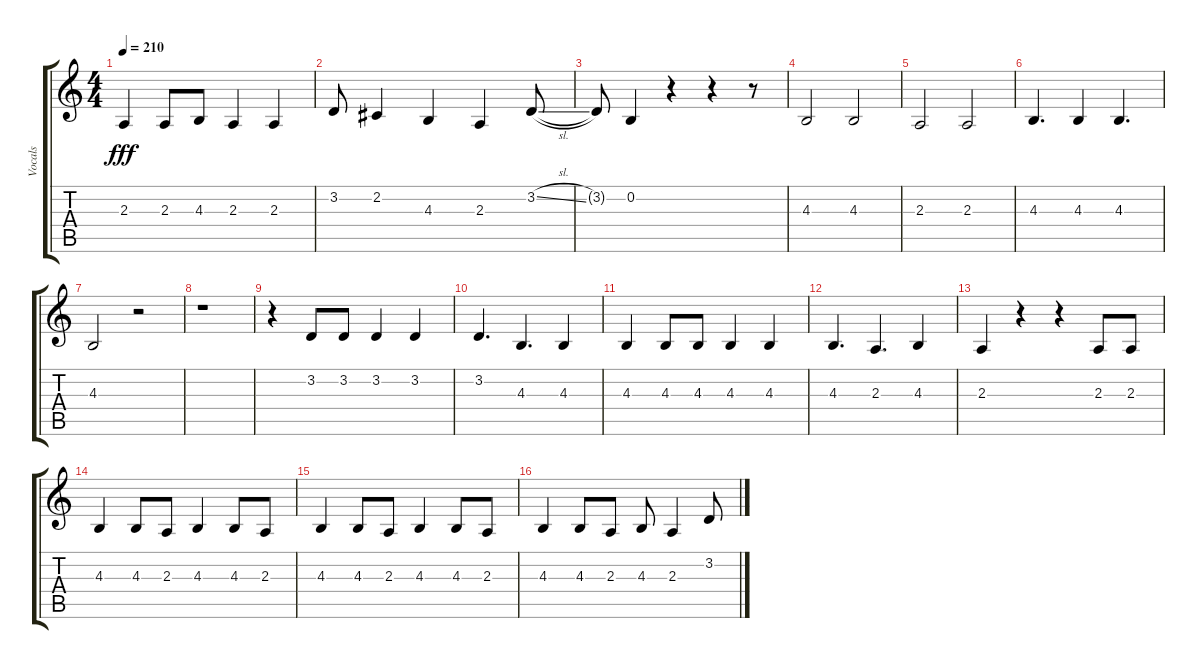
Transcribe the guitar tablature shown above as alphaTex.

\track ("Vocals" "Vocals") {instrument tenorsax}
\staff {score tabs}
\tuning (E4 B3 G3 D3 A2 E2) {hide}
\ts (4 4)
\tempo 210
\clef g2
\ks c
2.3.4{dy fff} 2.3.8 4.3.8 2.3.4 2.3.4 |
3.2.8 2.2.4 4.3.4 2.3.4 3.2{sl}.8 |
3.2{t}.8 0.2.4 r.4 r.4 r.8 |
4.3.2 4.3.2 |
2.3.2 2.3.2 |
4.3.4{d} 4.3.4 4.3.4{d} |
4.3.2 r.2 |
r.1 |
r.4 3.2.8 3.2.8 3.2.4 3.2.4 |
3.2.4{d} 4.3.4{d} 4.3.4 |
4.3.4 4.3.8 4.3.8 4.3.4 4.3.4 |
4.3.4{d} 2.3.4{d} 4.3.4 |
2.3.4 r.4 r.4 2.3.8 2.3.8 |
4.3.4 4.3.8 2.3.8 4.3.4 4.3.8 2.3.8 |
4.3.4 4.3.8 2.3.8 4.3.4 4.3.8 2.3.8 |
4.3.4 4.3.8 2.3.8 4.3.8 2.3.4 3.2{sl}.8
